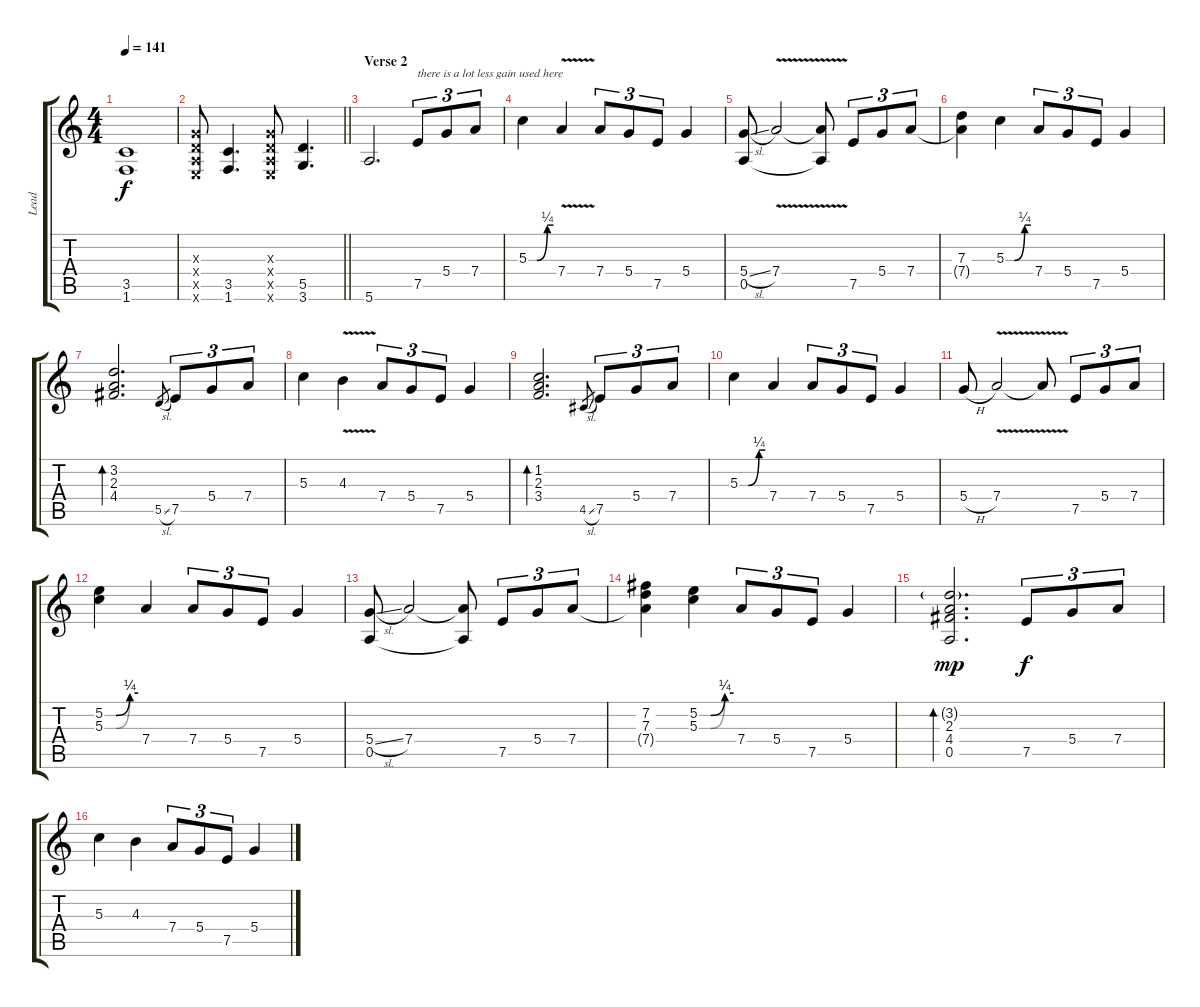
\track ("Lead" "Lead") {instrument overdrivenguitar}
\staff {score tabs}
\tuning (E4 B3 G3 D3 A2 E2) {hide}
\ts (4 4)
\tempo 141
\clef g2
\ks c
(3.5 1.6).1{dy f} |
\barLineRight lightlight
(0.3{x} 0.4{x} 0.5{x} 0.6{x}).8 (3.5 1.6).4{d} (0.3{x} 0.4{x} 0.5{x} 0.6{x}).8 (5.5 3.6).4{d} |
\section ("" "Verse 2")
5.6.2{d} 7.5.8{tu (3 2) txt "there is a lot less gain used here" volume 16 instrument overdrivenguitar} 5.4.8{tu (3 2)} 7.4.8{tu (3 2)} |
5.3{be (custom 0 0 20 0 45 1 60 1)}.4 7.4{v}.4 7.4.8{tu (3 2)} 5.4.8{tu (3 2)} 7.5.8{tu (3 2)} 5.4.4 |
(5.4{sl} 0.5).8 7.4{v}.2 (7.4{t} 0.5{t}).8 7.5.8{tu (3 2)} 5.4.8{tu (3 2)} 7.4.8{tu (3 2)} |
(7.3 7.4{t}).4 5.3{be (custom 0 0 20 0 45 1 60 1)}.4 7.4.8{tu (3 2)} 5.4.8{tu (3 2)} 7.5.8{tu (3 2)} 5.4.4 |
(3.2 2.3 4.4).2{d bd 60} 5.5{sl}.8{gr} 7.5.8{tu (3 2)} 5.4.8{tu (3 2)} 7.4.8{tu (3 2)} |
5.3.4 4.3{v}.4 7.4.8{tu (3 2)} 5.4.8{tu (3 2) txt ""} 7.5.8{tu (3 2)} 5.4.4 |
(1.2 2.3 3.4).2{d bd 60} 4.5{sl}.8{gr} 7.5.8{tu (3 2)} 5.4.8{tu (3 2)} 7.4.8{tu (3 2)} |
5.3{be (custom 0 0 20 0 45 1 60 1)}.4 7.4.4 7.4.8{tu (3 2)} 5.4.8{tu (3 2)} 7.5.8{tu (3 2)} 5.4.4 |
5.4{h}.8 7.4{v}.2 7.4{t}.8 7.5.8{tu (3 2)} 5.4.8{tu (3 2)} 7.4.8{tu (3 2)} |
(5.2{be (custom 0 0 20 0 45 1 60 1)} 5.3{be (custom 0 0 20 0 45 1 60 1)}).4 7.4.4 7.4.8{tu (3 2)} 5.4.8{tu (3 2)} 7.5.8{tu (3 2)} 5.4.4 |
(5.4{sl} 0.5).8 7.4.2 (7.4{t} 0.5{t}).8 7.5.8{tu (3 2)} 5.4.8{tu (3 2)} 7.4.8{tu (3 2)} |
(7.2 7.3 7.4{t}).4 (5.2{be (custom 0 0 20 0 45 1 60 1)} 5.3{be (custom 0 0 20 0 45 1 60 1)}).4 7.4.8{tu (3 2)} 5.4.8{tu (3 2)} 7.5.8{tu (3 2)} 5.4.4 |
(3.2{g} 2.3 4.4 0.5).2{d bd 60 dy mp} 7.5.8{tu (3 2) dy f} 5.4.8{tu (3 2)} 7.4.8{tu (3 2)} |
5.3.4 4.3.4 7.4.8{tu (3 2)} 5.4.8{tu (3 2)} 7.5.8{tu (3 2)} 5.4.4
